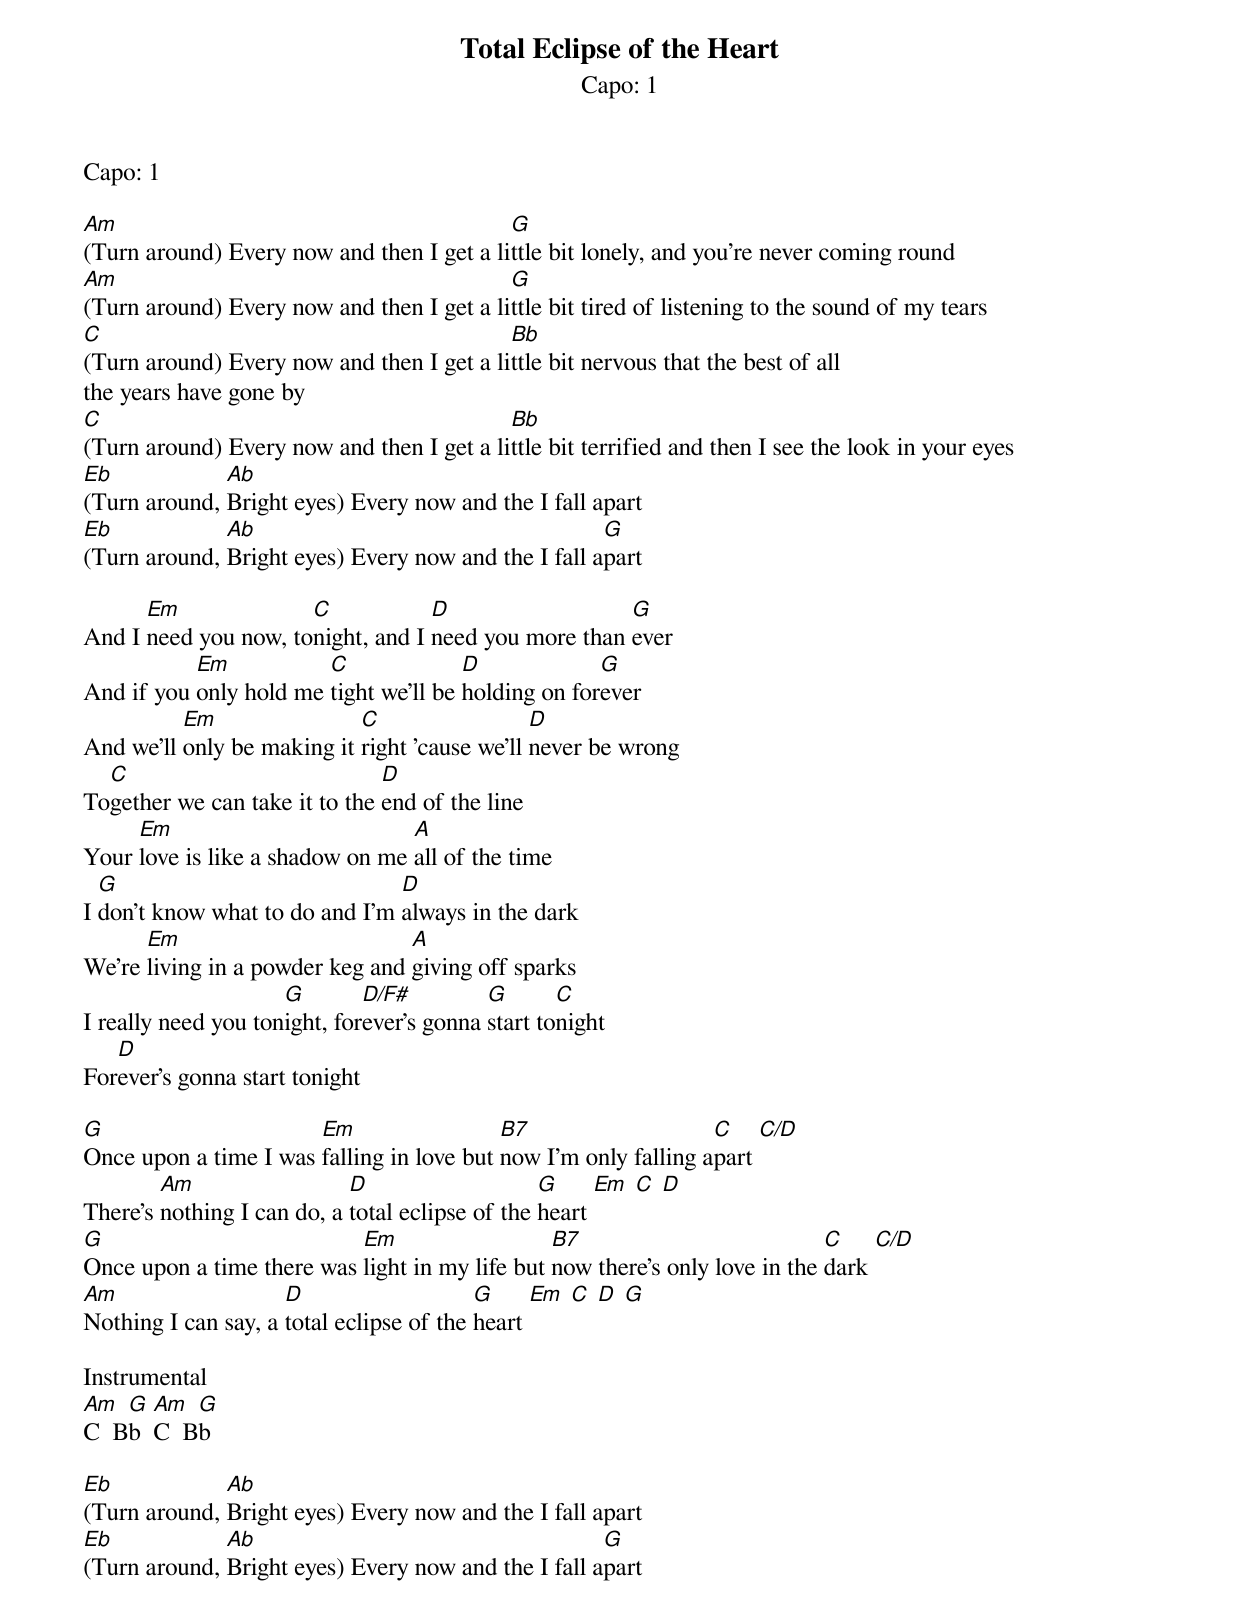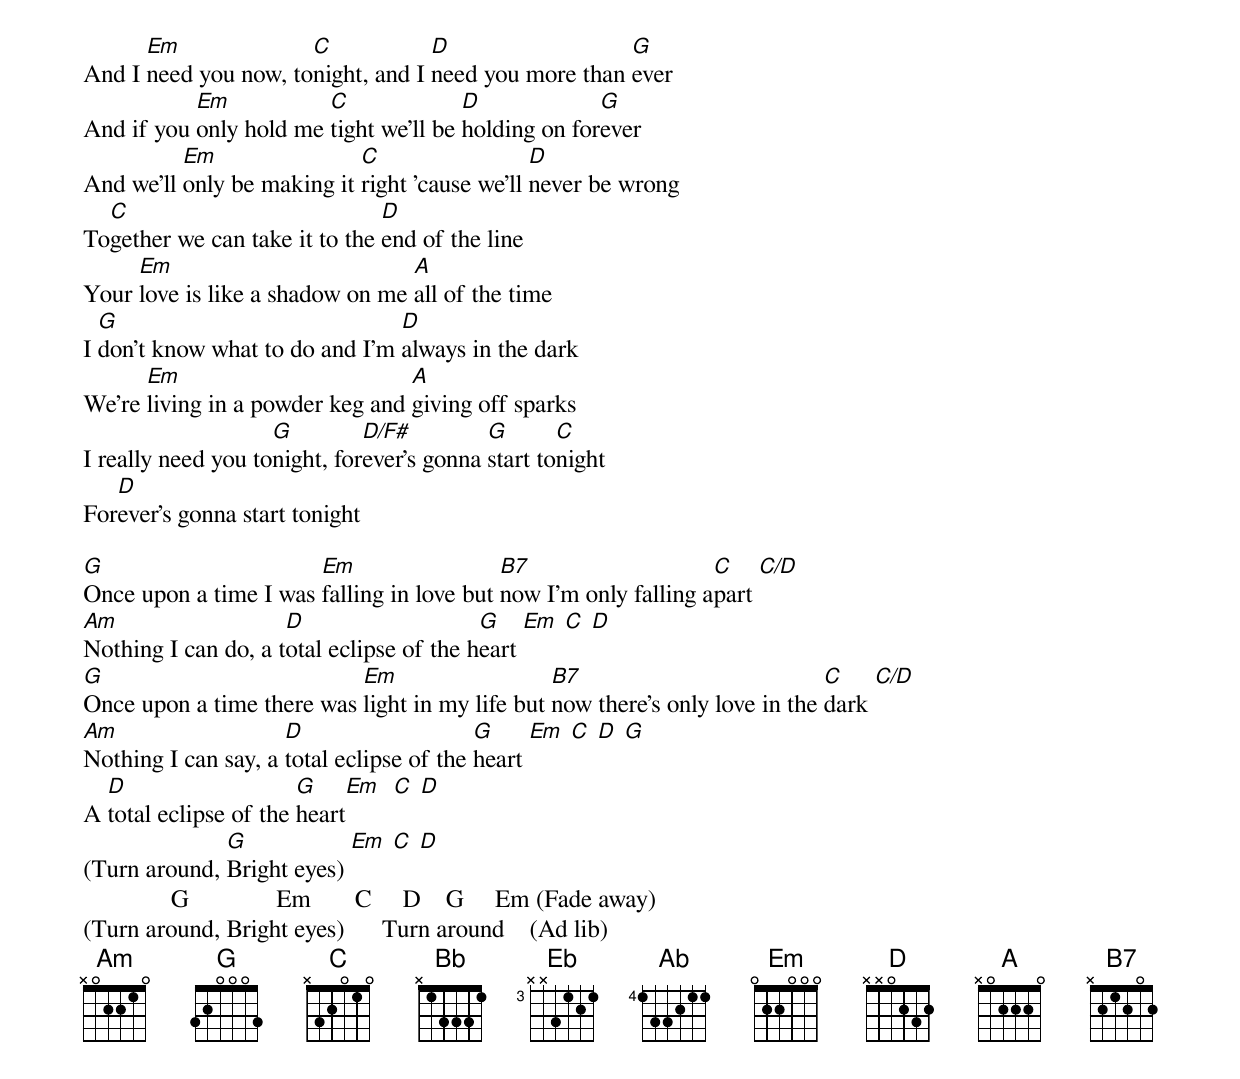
{title:Total Eclipse of the Heart}
{subtitle:Capo: 1}
Capo: 1

[Am](Turn around) Every now and then I get a li[G]ttle bit lonely, and you're never coming round
[Am](Turn around) Every now and then I get a li[G]ttle bit tired of listening to the sound of my tears
[C](Turn around) Every now and then I get a li[Bb]ttle bit nervous that the best of all
the years have gone by
[C](Turn around) Every now and then I get a li[Bb]ttle bit terrified and then I see the look in your eyes
[Eb](Turn around, [Ab]Bright eyes) Every now and the I fall apart
[Eb](Turn around, [Ab]Bright eyes) Every now and the I fall a[G]part

And I [Em]need you now, to[C]night, and I [D]need you more than [G]ever
And if you [Em]only hold me [C]tight we'll be [D]holding on for[G]ever
And we'll [Em]only be making it [C]right 'cause we'll [D]never be wrong
To[C]gether we can take it to the [D]end of the line
Your [Em]love is like a shadow on me [A]all of the time
I [G]don't know what to do and I'm [D]always in the dark
We're [Em]living in a powder keg and [A]giving off sparks
I really need you ton[G]ight, for[D/F#]ever's gonna [G]start to[C]night
For[D]ever's gonna start tonight

[G]Once upon a time I was [Em]falling in love but [B7]now I'm only falling a[C]part [C/D]
There's [Am]nothing I can do, a [D]total eclipse of the [G]heart [Em] [C] [D]
[G]Once upon a time there was [Em]light in my life but [B7]now there's only love in the [C]dark [C/D]
[Am]Nothing I can say, a [D]total eclipse of the [G]heart [Em] [C] [D] [G]

Instrumental
[Am]C  B[G]b  [Am]C  B[G]b

[Eb](Turn around, [Ab]Bright eyes) Every now and the I fall apart
[Eb](Turn around, [Ab]Bright eyes) Every now and the I fall a[G]part

And I [Em]need you now, to[C]night, and I [D]need you more than [G]ever
And if you [Em]only hold me [C]tight we'll be [D]holding on for[G]ever
And we'll [Em]only be making it [C]right 'cause we'll [D]never be wrong
To[C]gether we can take it to the [D]end of the line
Your [Em]love is like a shadow on me [A]all of the time
I [G]don't know what to do and I'm [D]always in the dark
We're [Em]living in a powder keg and [A]giving off sparks
I really need you to[G]night, for[D/F#]ever's gonna [G]start to[C]night
For[D]ever's gonna start tonight

[G]Once upon a time I was [Em]falling in love but [B7]now I'm only falling a[C]part [C/D]
[Am]Nothing I can do, a t[D]otal eclipse of the h[G]eart [Em] [C] [D]
[G]Once upon a time there was [Em]light in my life but [B7]now there's only love in the [C]dark [C/D]
[Am]Nothing I can say, a [D]total eclipse of the [G]heart [Em] [C] [D] [G]
A [D]total eclipse of the [G]heart[Em]  [C] [D]
(Turn around, [G]Bright eyes) [Em] [C] [D]
              G              Em       C     D    G     Em (Fade away)
(Turn around, Bright eyes)      Turn around    (Ad lib)
